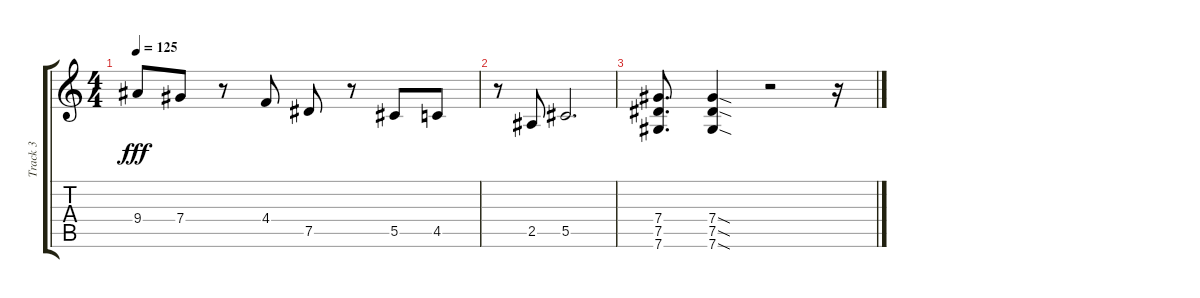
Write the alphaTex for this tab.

\track ("Track 3" "Track 3") {instrument distortionguitar}
\staff {score tabs}
\tuning (Eb4 Bb3 Gb3 Db3 Ab2 Db2) {hide}
\ts (4 4)
\tempo 125
\clef g2
\ks c
9.4.8{dy fff} 7.4.8 r.8 4.4.8 7.5.8 r.8 5.5.8 4.5.8 |
r.8 2.5.8 5.5.2{d} |
(7.4 7.5 7.6).8{d} (7.4{sod} 7.5{sod} 7.6{sod}).4 r.2 r.16
